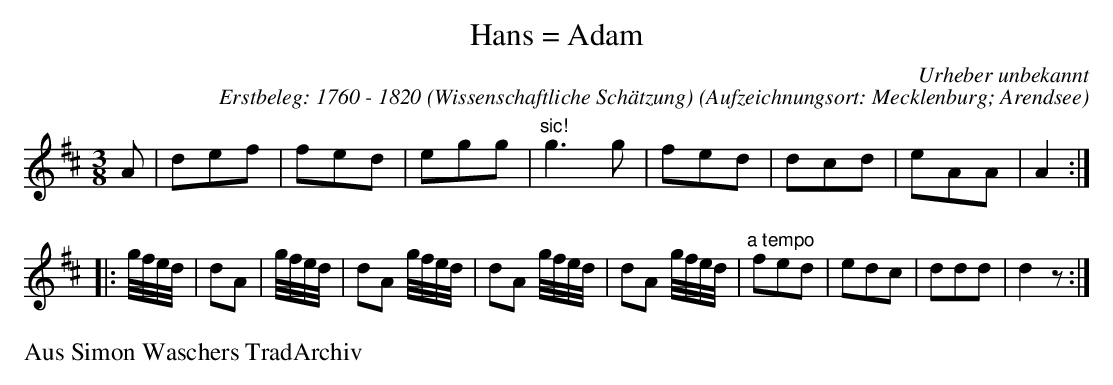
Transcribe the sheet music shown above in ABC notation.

X:1
T:Hans = Adam
C:Urheber unbekannt
C:Erstbeleg: 1760 - 1820 (Wissenschaftliche Sch\"atzung)
O:Aufzeichnungsort: Mecklenburg; Arendsee
L:1/8
M:3/8
K:D ionisch
A |\
def | fed | egg | "sic!"g3g |\
fed | dcd | eAA | A2 :|
L:1/32
|: gfed |\
d4A4 | gfed | d4A4 gfed | d4A4 gfed | d4A4 gfed |\
"a tempo"f4e4d4 | e4d4c4 | d4d4d4 | d8z4 :|
